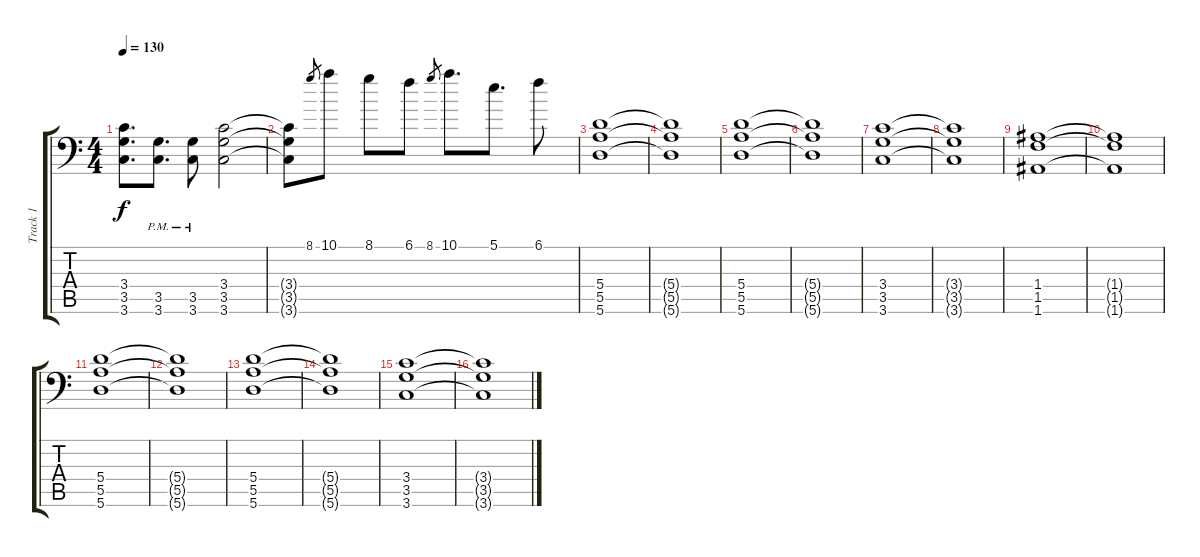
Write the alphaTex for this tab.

\track ("Track 1" "Track 1") {instrument distortionguitar}
\staff {score tabs}
\tuning (B3 Gb3 D3 A2 E2 A1) {hide}
\ts (4 4)
\tempo 130
\clef f4
\ks c
(3.4 3.5 3.6).8{d dy f} (3.5{pm} 3.6{pm}).8{d} (3.5{pm} 3.6{pm}).8 (3.4 3.5 3.6).2 |
(3.4{t} 3.5{t} 3.6{t}).8 8.1.8{gr} 10.1.8 8.1.8 6.1.8 8.1.8{gr} 10.1.8{d} 5.1.8{d} 6.1.8 |
(5.4 5.5 5.6).1 |
(5.4{t} 5.5{t} 5.6{t}).1 |
(5.4 5.5 5.6).1 |
(5.4{t} 5.5{t} 5.6{t}).1 |
(3.4 3.5 3.6).1 |
(3.4{t} 3.5{t} 3.6{t}).1 |
(1.4 1.5 1.6).1 |
(1.4{t} 1.5{t} 1.6{t}).1 |
(5.4 5.5 5.6).1 |
(5.4{t} 5.5{t} 5.6{t}).1 |
(5.4 5.5 5.6).1 |
(5.4{t} 5.5{t} 5.6{t}).1 |
(3.4 3.5 3.6).1 |
(3.4{t} 3.5{t} 3.6{t}).1
